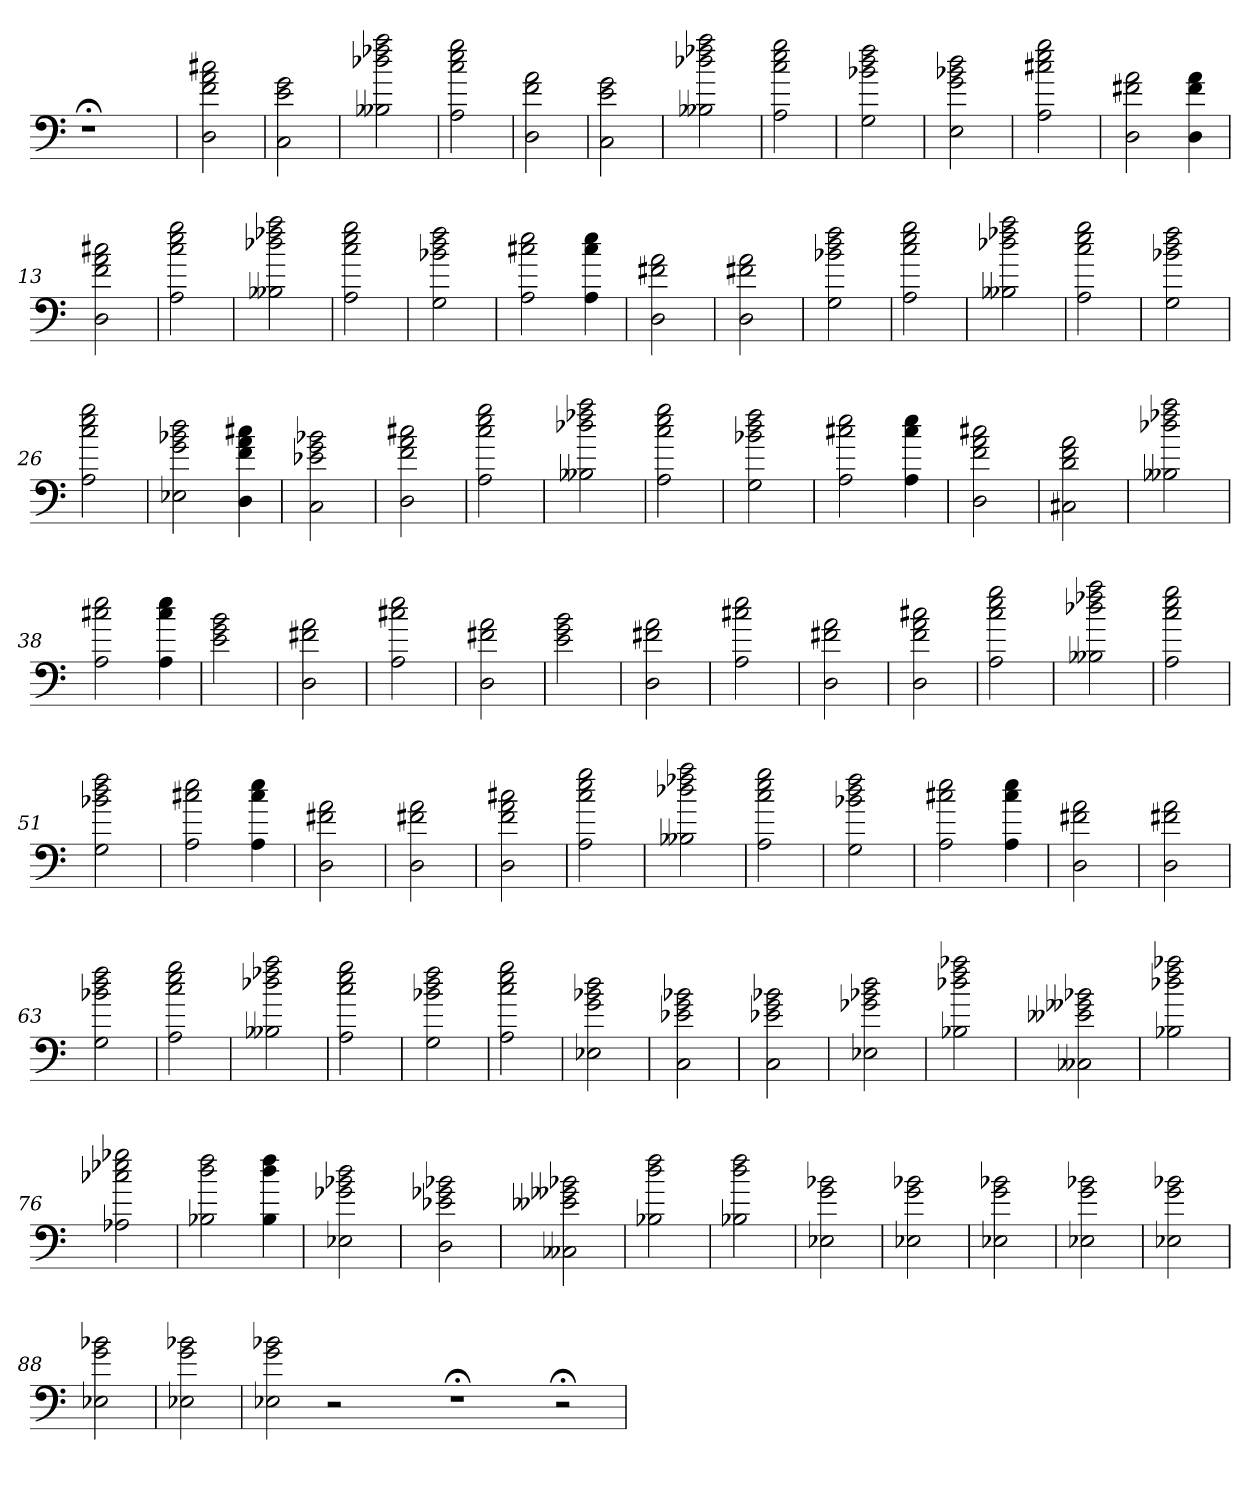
**kern
*part1
*staff1
=
1r;<
=1
2D 2f 2a 2cc#X
=2
2C 2e 2g
=3
2B--X 2dd-X 2ff-X 2aa
=4
2A 2cc 2ee 2gg
=5
2D 2f 2a
=6
2C 2e 2g
=7
2B--X 2dd-X 2ff-X 2aa
=8
2A 2cc 2ee 2gg
=9
2G 2b-X 2dd 2ff
=10
2E 2g 2b-X 2dd
=11
2A 2cc#X 2ee 2gg
=12
2D 2f#X 2a
4D 4f# 4a
=13
2D 2f 2a 2cc#X
=14
2A 2cc 2ee 2gg
=15
2B--X 2dd-X 2ff-X 2aa
=16
2A 2cc 2ee 2gg
=17
2G 2b-X 2dd 2ff
=18
2A 2cc#X 2ee
4A 4cc# 4ee
=19
2D 2f#X 2a
=20
2D 2f#X 2a
=21
2G 2b-X 2dd 2ff
=22
2A 2cc 2ee 2gg
=23
2B--X 2dd-X 2ff-X 2aa
=24
2A 2cc 2ee 2gg
=25
2G 2b-X 2dd 2ff
=26
2A 2cc 2ee 2gg
=27
2E-X 2g 2b-X 2dd
4D 4f 4a 4cc#X
=28
2C 2e-X 2g 2b-X
=29
2D 2f 2a 2cc#X
=30
2A 2cc 2ee 2gg
=31
2B--X 2dd-X 2ff-X 2aa
=32
2A 2cc 2ee 2gg
=33
2G 2b-X 2dd 2ff
=34
2A 2cc#X 2ee
4A 4cc# 4ee
=35
2D 2f 2a 2cc#X
=36
2C#X 2d 2f 2a
=37
2B--X 2dd-X 2ff-X 2aa
=38
2A 2cc#X 2ee
4A 4cc# 4ee
=39
2e 2g 2b
=40
2D 2f#X 2a
=41
2A 2cc#X 2ee
=42
2D 2f#X 2a
=43
2e 2g 2b
=44
2D 2f#X 2a
=45
2A 2cc#X 2ee
=46
2D 2f#X 2a
=47
2D 2f 2a 2cc#X
=48
2A 2cc 2ee 2gg
=49
2B--X 2dd-X 2ff-X 2aa
=50
2A 2cc 2ee 2gg
=51
2G 2b-X 2dd 2ff
=52
2A 2cc#X 2ee
4A 4cc# 4ee
=53
2D 2f#X 2a
=54
2D 2f#X 2a
=55
2D 2f 2a 2cc#X
=56
2A 2cc 2ee 2gg
=57
2B--X 2dd-X 2ff-X 2aa
=58
2A 2cc 2ee 2gg
=59
2G 2b-X 2dd 2ff
=60
2A 2cc#X 2ee
4A 4cc# 4ee
=61
2D 2f#X 2a
=62
2D 2f#X 2a
=63
2G 2b-X 2dd 2ff
=64
2A 2cc 2ee 2gg
=65
2B--X 2dd-X 2ff-X 2aa
=66
2A 2cc 2ee 2gg
=67
2G 2b-X 2dd 2ff
=68
2A 2cc 2ee 2gg
=69
2E-X 2g 2b-X 2dd
=70
2C 2e-X 2g 2b-X
=71
2C 2e-X 2g 2b-X
=72
2E-X 2g-X 2b-X 2dd
=73
2B-X 2dd-X 2ff 2aa-X
=74
2C--X 2e--X 2g--X 2b-X
=75
2B-X 2dd-X 2ff 2aa-X
=76
2A-X 2cc-X 2ee-X 2gg-X
=77
2B-X 2dd 2ff
4B- 4dd 4ff
=78
2E-X 2g-X 2b-X 2dd
=79
2D 2e-X 2g-X 2b-X
=80
2C--X 2e--X 2g--X 2b-X
=81
2B-X 2dd 2ff
=82
2B-X 2dd 2ff
=83
2E-X 2g 2b-X
=84
2E-X 2g 2b-X
=85
2E-X 2g 2b-X
=86
2E-X 2g 2b-X
=87
2E-X 2g 2b-X
=88
2E-X 2g 2b-X
=89
2E-X 2g 2b-X
=90
2E-X 2g 2b-X
2r
2ryy
1r;<
=91-
2r;<
=
*-
